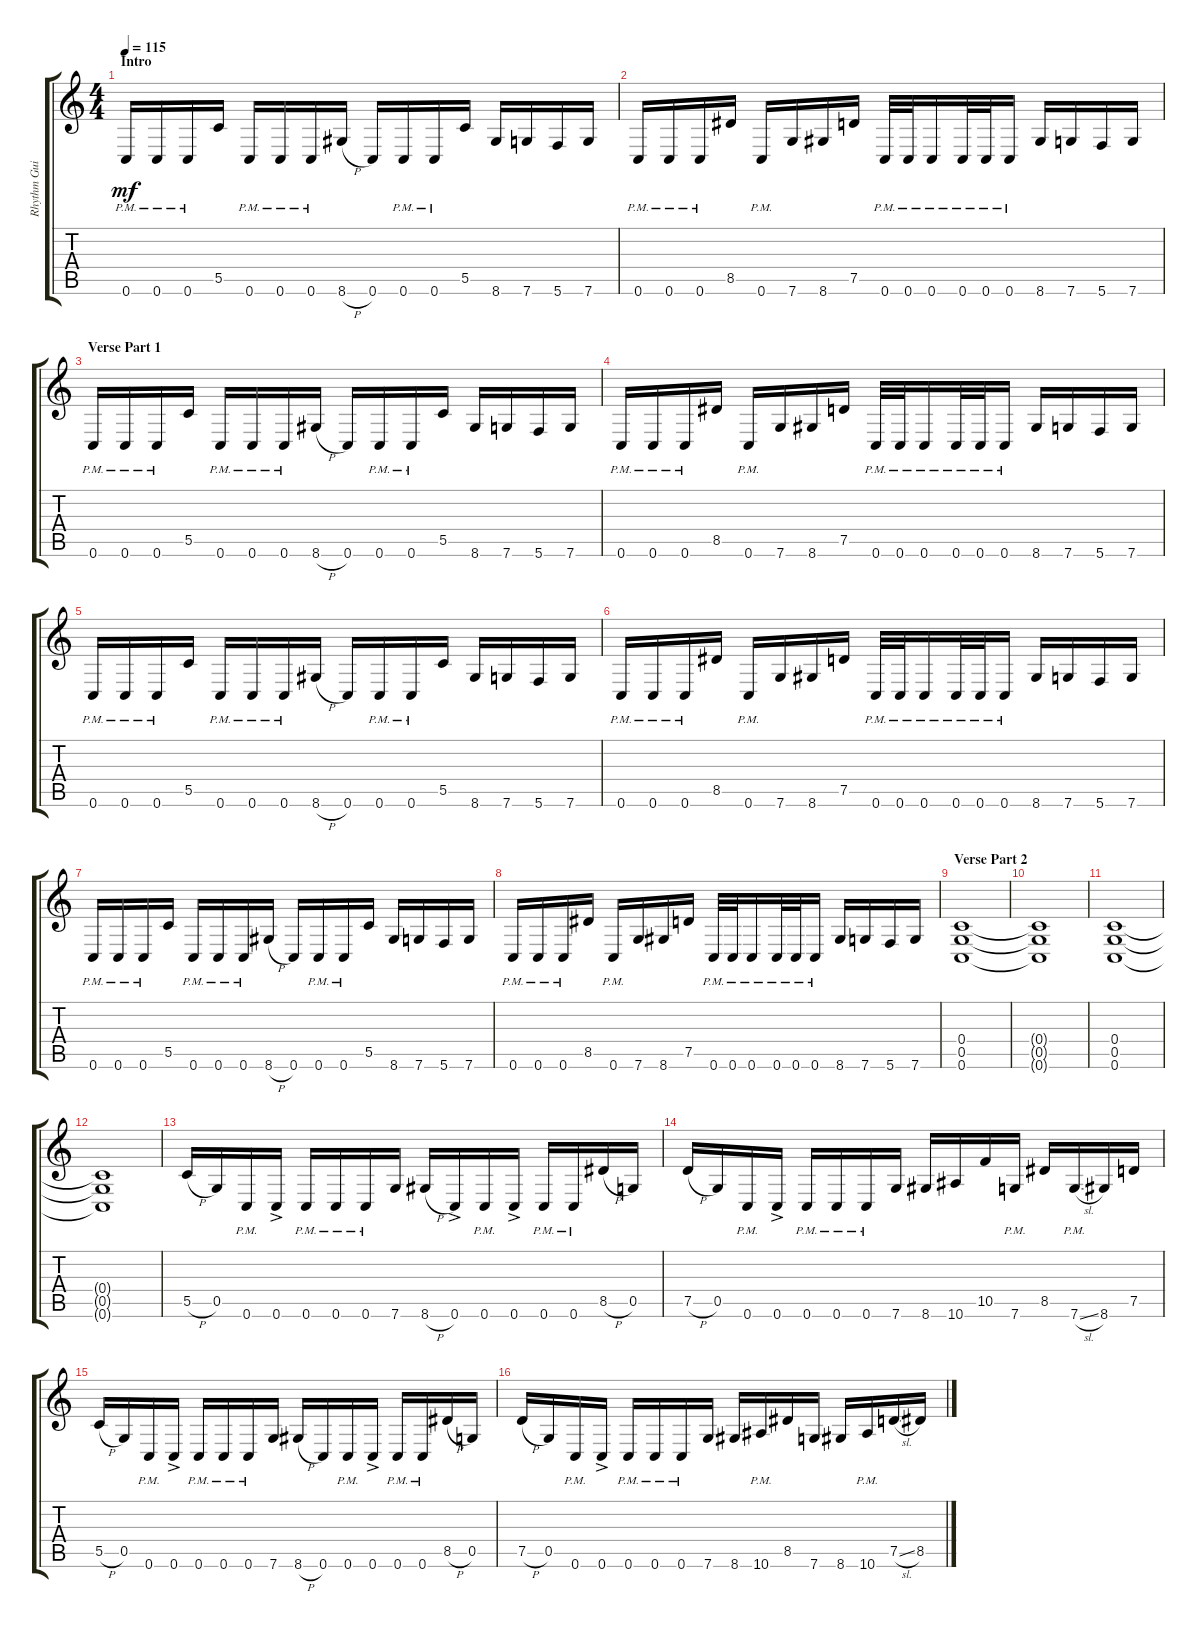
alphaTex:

\track ("Rhythm Guitar" "Rhythm Gui") {instrument distortionguitar}
\staff {score tabs}
\tuning (D4 A3 F3 C3 G2 C2) {hide}
\ts (4 4)
\section ("" "Intro")
\tempo 115
\clef g2
\ks c
0.6{pm}.16{dy mf instrument distortionguitar} 0.6{pm}.16 0.6{pm}.16 5.5.16 0.6{pm}.16 0.6{pm}.16 0.6{pm}.16 8.6{h}.16 0.6.16 0.6{pm}.16 0.6{pm}.16 5.5.16 8.6.16 7.6.16 5.6.16 7.6.16 |
0.6{pm}.16 0.6{pm}.16 0.6{pm}.16 8.5.16 0.6{pm}.16 7.6.16 8.6.16 7.5.16 0.6{pm}.32 0.6{pm}.32 0.6{pm}.16 0.6{pm}.32 0.6{pm}.32 0.6{pm}.16 8.6.16 7.6.16 5.6.16 7.6.16 |
\section ("" "Verse Part 1")
0.6{pm}.16 0.6{pm}.16 0.6{pm}.16 5.5.16 0.6{pm}.16 0.6{pm}.16 0.6{pm}.16 8.6{h}.16 0.6.16 0.6{pm}.16 0.6{pm}.16 5.5.16 8.6.16 7.6.16 5.6.16 7.6.16 |
0.6{pm}.16 0.6{pm}.16 0.6{pm}.16 8.5.16 0.6{pm}.16 7.6.16 8.6.16 7.5.16 0.6{pm}.32 0.6{pm}.32 0.6{pm}.16 0.6{pm}.32 0.6{pm}.32 0.6{pm}.16 8.6.16 7.6.16 5.6.16 7.6.16 |
0.6{pm}.16 0.6{pm}.16 0.6{pm}.16 5.5.16 0.6{pm}.16 0.6{pm}.16 0.6{pm}.16 8.6{h}.16 0.6.16 0.6{pm}.16 0.6{pm}.16 5.5.16 8.6.16 7.6.16 5.6.16 7.6.16 |
0.6{pm}.16 0.6{pm}.16 0.6{pm}.16 8.5.16 0.6{pm}.16 7.6.16 8.6.16 7.5.16 0.6{pm}.32 0.6{pm}.32 0.6{pm}.16 0.6{pm}.32 0.6{pm}.32 0.6{pm}.16 8.6.16 7.6.16 5.6.16 7.6.16 |
0.6{pm}.16 0.6{pm}.16 0.6{pm}.16 5.5.16 0.6{pm}.16 0.6{pm}.16 0.6{pm}.16 8.6{h}.16 0.6.16 0.6{pm}.16 0.6{pm}.16 5.5.16 8.6.16 7.6.16 5.6.16 7.6.16 |
0.6{pm}.16 0.6{pm}.16 0.6{pm}.16 8.5.16 0.6{pm}.16 7.6.16 8.6.16 7.5.16 0.6{pm}.32 0.6{pm}.32 0.6{pm}.16 0.6{pm}.32 0.6{pm}.32 0.6{pm}.16 8.6.16 7.6.16 5.6.16 7.6.16 |
\section ("" "Verse Part 2")
(0.4 0.5 0.6).1 |
(0.4{t} 0.5{t} 0.6{t}).1 |
(0.4 0.5 0.6).1 |
(0.4{t} 0.5{t} 0.6{t}).1 |
5.5{h}.16 0.5.16 0.6{pm}.16 0.6{ac}.16 0.6{pm}.16 0.6{pm}.16 0.6{pm}.16 7.6.16 8.6{h}.16 0.6{ac}.16 0.6{pm}.16 0.6{ac}.16 0.6{pm}.16 0.6{pm}.16 8.5{h}.16 0.5.16 |
7.5{h}.16 0.5.16 0.6{pm}.16 0.6{ac}.16 0.6{pm}.16 0.6{pm}.16 0.6{pm}.16 7.6.16 8.6.16 10.6.16 10.5.16 7.6{pm}.16 8.5.16 7.6{sl pm}.16 8.6.16 7.5.16 |
5.5{h}.16 0.5.16 0.6{pm}.16 0.6{ac}.16 0.6{pm}.16 0.6{pm}.16 0.6{pm}.16 7.6.16 8.6{h}.16 0.6.16 0.6{pm}.16 0.6{ac}.16 0.6{pm}.16 0.6{pm}.16 8.5{h}.16 0.5.16 |
7.5{h}.16 0.5.16 0.6{pm}.16 0.6{ac}.16 0.6{pm}.16 0.6{pm}.16 0.6{pm}.16 7.6.16 8.6.16 10.6{pm}.16 8.5.16 7.6.16 8.6.16 10.6{pm}.16 7.5{sl}.16 8.5.16
